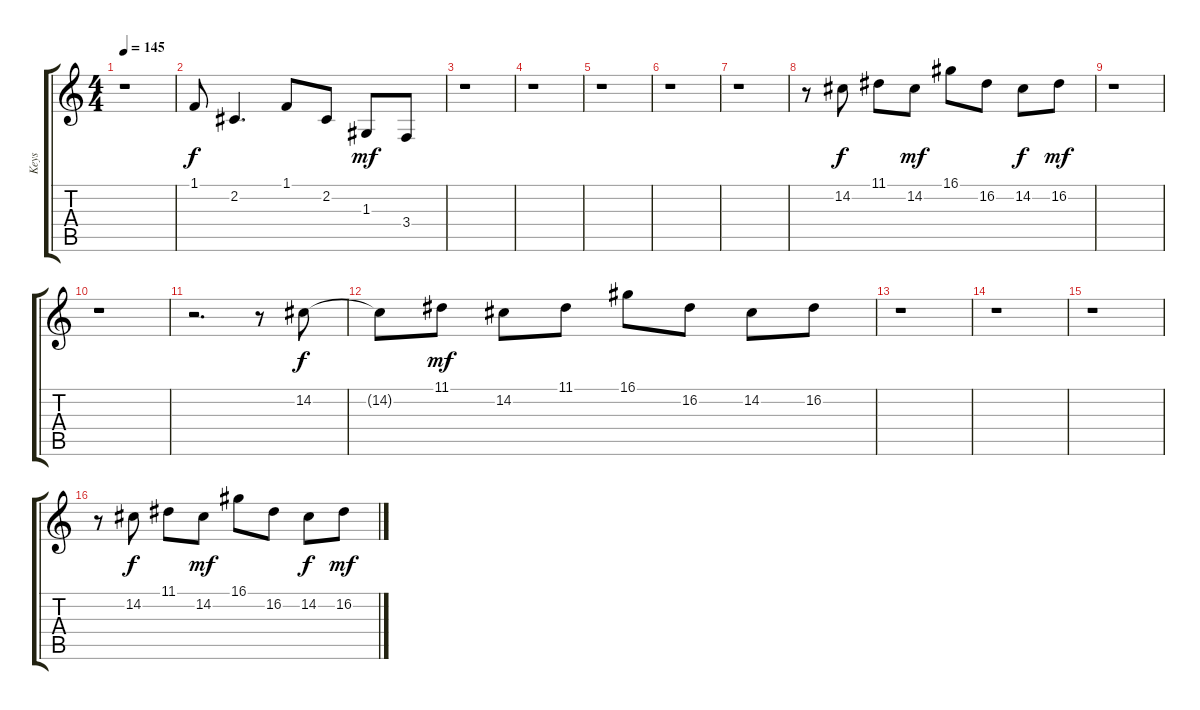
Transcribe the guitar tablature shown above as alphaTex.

\track ("Keys" "Keys") {instrument drawbarorgan}
\staff {score tabs}
\tuning (E4 B3 G3 D3 A2 E2) {hide}
\ts (4 4)
\tempo 145
\clef g2
\ks c
r.1{dy mf} |
1.1.8{dy f} 2.2.4{d} 1.1.8 2.2.8 1.3.8{dy mf} 3.4.8 |
r.1 |
r.1 |
r.1 |
r.1 |
r.1 |
r.8 14.2.8{dy f instrument lead3calliope} 11.1.8 14.2.8{dy mf} 16.1.8 16.2.8 14.2.8{dy f} 16.2.8{dy mf} |
r.1 |
r.1 |
r.2{d} r.8 14.2.8{dy f} |
14.2{t}.8 11.1.8{dy mf} 14.2.8 11.1.8 16.1.8 16.2.8 14.2.8 16.2.8 |
r.1 |
r.1 |
r.1 |
r.8 14.2.8{dy f} 11.1.8 14.2.8{dy mf} 16.1.8 16.2.8 14.2.8{dy f} 16.2.8{dy mf}
